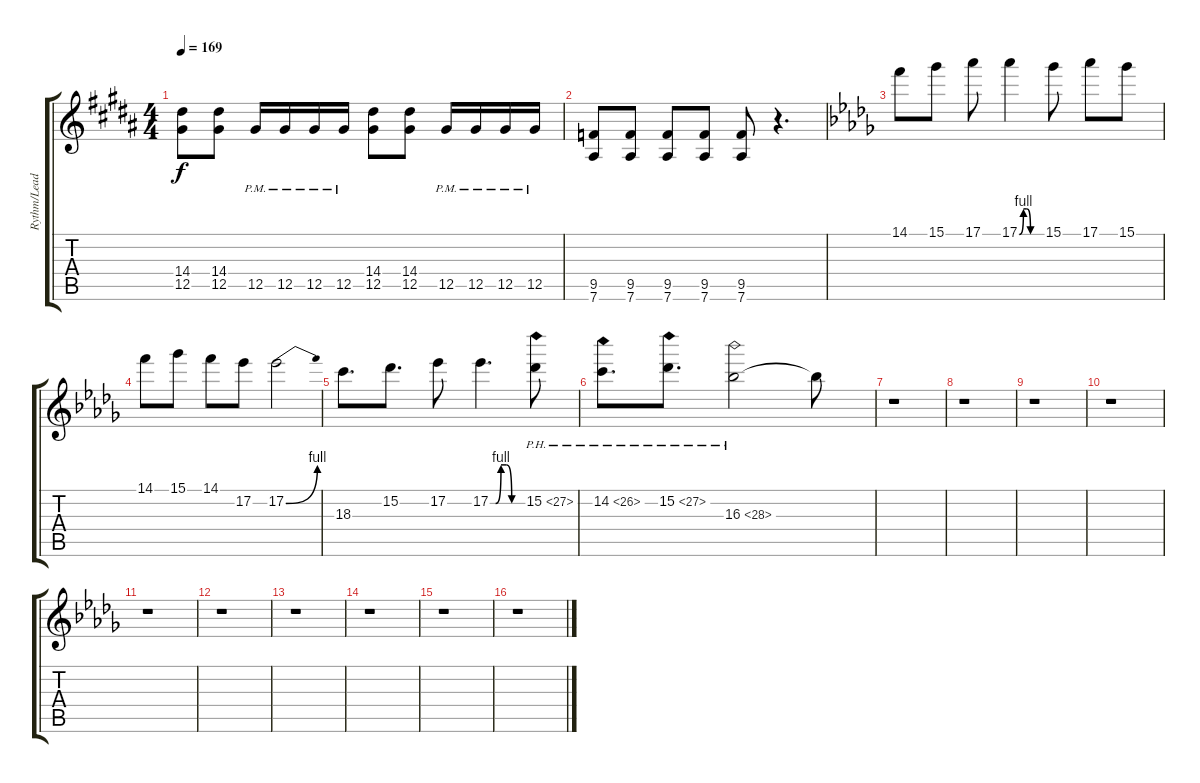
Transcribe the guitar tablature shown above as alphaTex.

\track ("Rythm/Lead 1" "Rythm/Lead") {instrument distortionguitar}
\staff {score tabs}
\tuning (Eb4 Bb3 Gb3 Db3 Ab2 Eb2) {hide}
\ts (4 4)
\tempo 169
\clef g2
\ks b
(14.4 12.5).8{dy f} (14.4 12.5).8 12.5{pm}.16 12.5{pm}.16 12.5{pm}.16 12.5{pm}.16 (14.4 12.5).8 (14.4 12.5).8 12.5{pm}.16 12.5{pm}.16 12.5{pm}.16 12.5{pm}.16 |
(9.5 7.6).8 (9.5 7.6).8 (9.5 7.6).8 (9.5 7.6).8 (9.5 7.6).8 r.4{d} |
\ks db
14.1.8 15.1.8 17.1.8 17.1{be (custom 0 0 11 4 20 4 30 0 60 0)}.4 15.1.8 17.1.8 15.1.8 |
14.1.8 15.1.8 14.1.8 17.2.8 17.2{be (bend 0 0 60 4)}.2 |
18.3.8{d} 15.2.8{d} 17.2.8 17.2{be (custom 0 0 10 0 20 4 30 4 40 0 60 0)}.4{d} 15.2{ph 12}.8 |
14.2{ph 12}.8{d} 15.2{ph 12}.8{d} 16.3{ph 12}.2 16.3{t}.8 |
r.1 |
r.1 |
r.1 |
r.1 |
r.1 |
r.1 |
r.1 |
r.1 |
r.1 |
r.1
